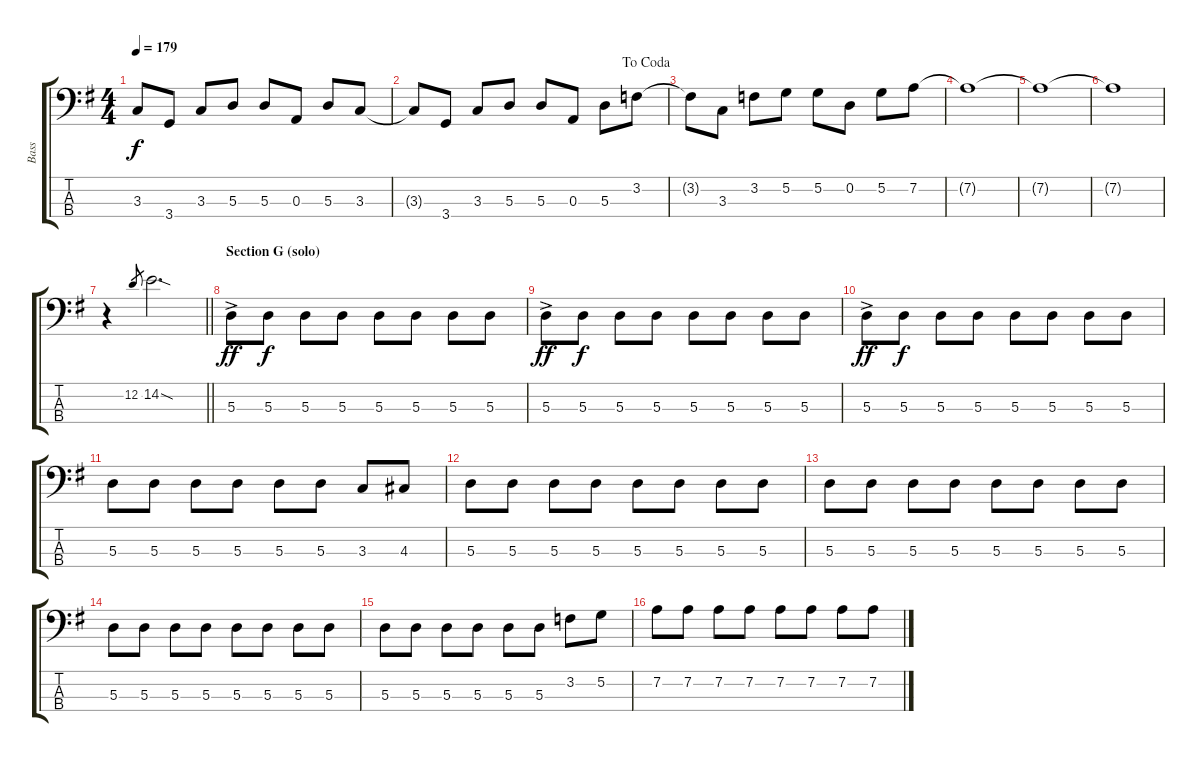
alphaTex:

\track ("Bass" "Bass") {instrument electricbassfinger}
\staff {score tabs}
\tuning (G2 D2 A1 E1) {hide}
\ts (4 4)
\tempo 179
\clef f4
\ks g
3.3{t}.8{dy f} 3.4.8 3.3.8 5.3.8 5.3.8 0.3.8 5.3.8 3.3.8 |
\jump dacoda
3.3{t}.8 3.4.8 3.3.8 5.3.8 5.3.8 0.3.8 5.3.8 3.2.8 |
3.2{t}.8 3.3.8 3.2.8 5.2.8 5.2.8 0.2.8 5.2.8 7.2.8 |
7.2{t}.1 |
7.2{t}.1 |
7.2{t}.1 |
\barLineRight lightlight
r.4 12.2.8{gr} 14.2{sod}.2{d} |
\section ("" "Section G (solo)")
5.3{ac}.8{dy ff} 5.3.8{dy f} 5.3.8 5.3.8 5.3.8 5.3.8 5.3.8 5.3.8 |
5.3{ac}.8{dy ff} 5.3.8{dy f} 5.3.8 5.3.8 5.3.8 5.3.8 5.3.8 5.3.8 |
5.3{ac}.8{dy ff} 5.3.8{dy f} 5.3.8 5.3.8 5.3.8 5.3.8 5.3.8 5.3.8 |
5.3.8 5.3.8 5.3.8 5.3.8 5.3.8 5.3.8 3.3.8 4.3.8 |
5.3.8 5.3.8 5.3.8 5.3.8 5.3.8 5.3.8 5.3.8 5.3.8 |
5.3.8 5.3.8 5.3.8 5.3.8 5.3.8 5.3.8 5.3.8 5.3.8 |
5.3.8 5.3.8 5.3.8 5.3.8 5.3.8 5.3.8 5.3.8 5.3.8 |
5.3.8 5.3.8 5.3.8 5.3.8 5.3.8 5.3.8 3.2.8 5.2.8 |
7.2.8 7.2.8 7.2.8 7.2.8 7.2.8 7.2.8 7.2.8 7.2.8
